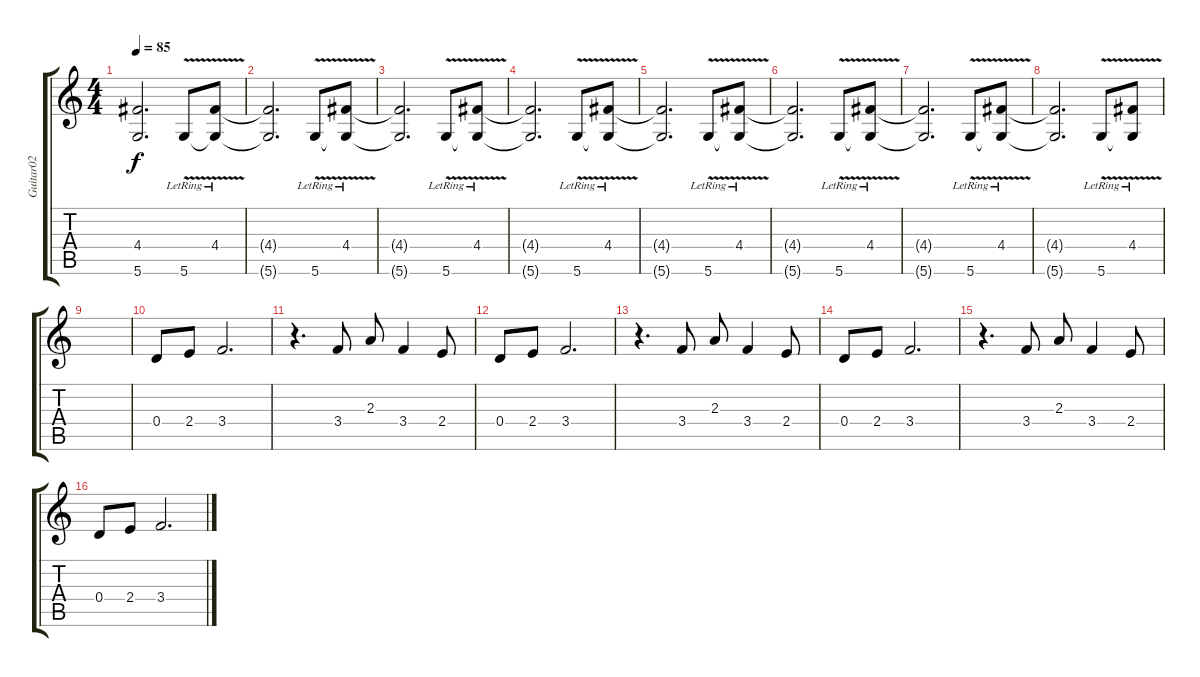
\track ("Guitar02" "Guitar02") {instrument electricguitarclean}
\staff {score tabs}
\tuning (E4 B3 G3 D3 A2 D2) {hide}
\ts (4 4)
\tempo 85
\clef g2
\ks c
(4.4{t} 5.6{t}).2{d dy f} 5.6{v lr}.8 (4.4{lr} 5.6{t}).8 |
(4.4{t} 5.6{t}).2{d} 5.6{v lr}.8 (4.4{lr} 5.6{t}).8 |
(4.4{t} 5.6{t}).2{d} 5.6{v lr}.8 (4.4{lr} 5.6{t}).8 |
(4.4{t} 5.6{t}).2{d} 5.6{v lr}.8 (4.4{lr} 5.6{t}).8 |
(4.4{t} 5.6{t}).2{d} 5.6{v lr}.8 (4.4{lr} 5.6{t}).8 |
(4.4{t} 5.6{t}).2{d} 5.6{v lr}.8 (4.4{lr} 5.6{t}).8 |
(4.4{t} 5.6{t}).2{d} 5.6{v lr}.8 (4.4{lr} 5.6{t}).8 |
(4.4{t} 5.6{t}).2{d} 5.6{v lr}.8 (4.4{lr} 5.6{t}).8 |
|
0.4.8 2.4.8 3.4.2{d} |
r.4{d} 3.4.8 2.3.8 3.4.4 2.4.8 |
0.4.8 2.4.8 3.4.2{d} |
r.4{d} 3.4.8 2.3.8 3.4.4 2.4.8 |
0.4.8 2.4.8 3.4.2{d} |
r.4{d} 3.4.8 2.3.8 3.4.4 2.4.8 |
0.4.8 2.4.8 3.4.2{d}
